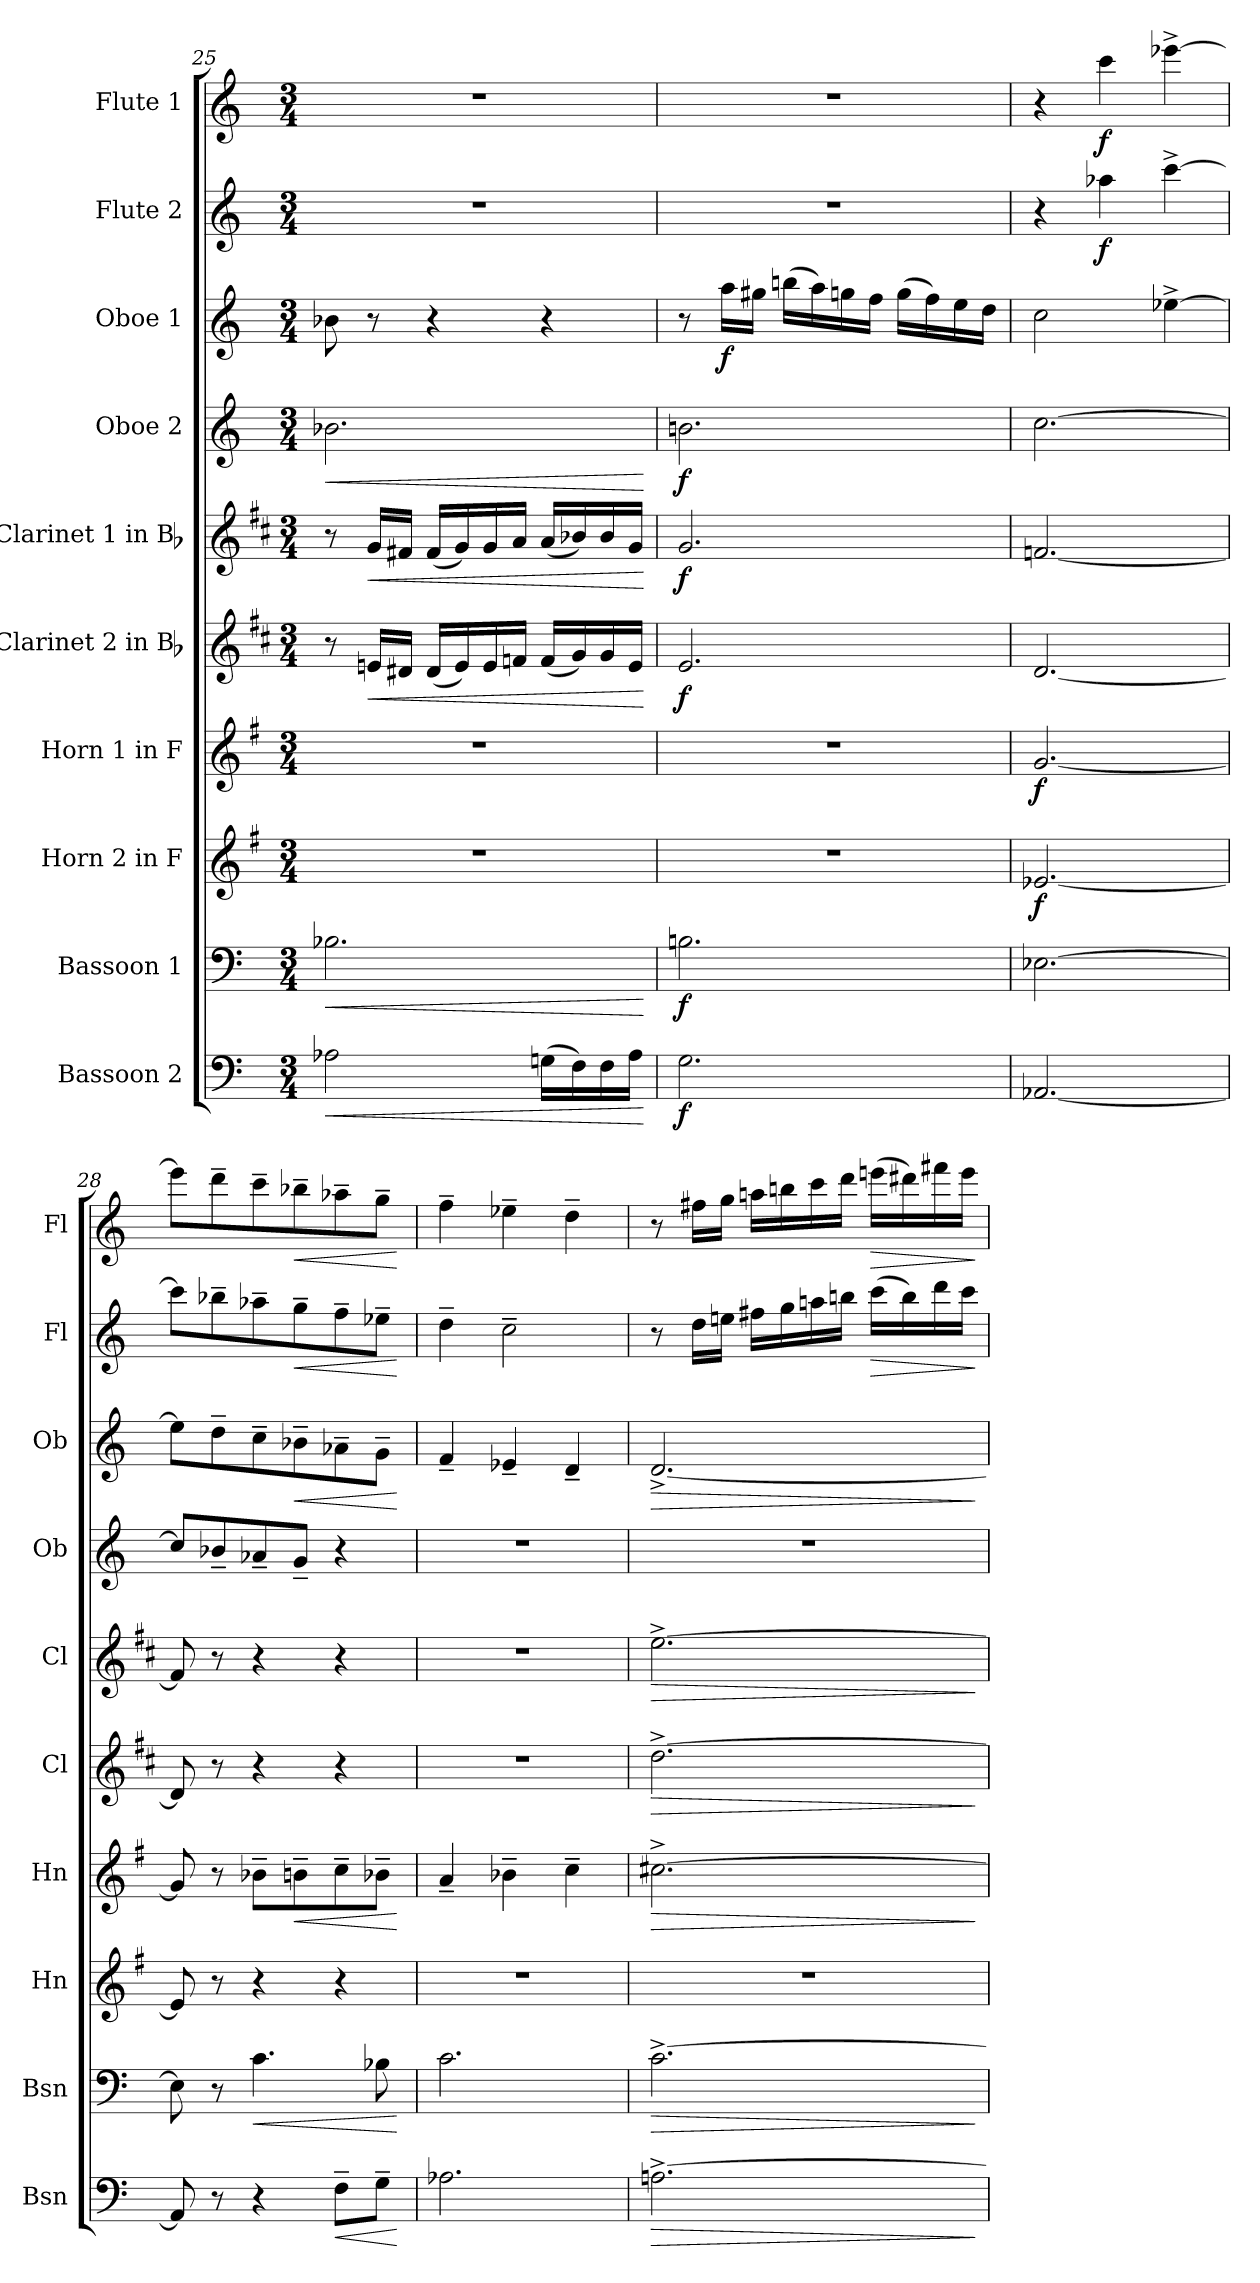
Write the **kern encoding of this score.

**kern	**dynam	**kern	**dynam	**kern	**dynam	**kern	**dynam	**kern	**dynam	**kern	**dynam	**kern	**dynam	**kern	**dynam	**kern	**dynam	**kern	**dynam
*part10	*part10	*part9	*part9	*part8	*part8	*part7	*part7	*part6	*part6	*part5	*part5	*part4	*part4	*part3	*part3	*part2	*part2	*part1	*part1
*staff10	*staff10	*staff9	*staff9	*staff8	*staff8	*staff7	*staff7	*staff6	*staff6	*staff5	*staff5	*staff4	*staff4	*staff3	*staff3	*staff2	*staff2	*staff1	*staff1
*I"Bassoon 2	*	*I"Bassoon 1	*	*I"Horn 2 in F	*	*I"Horn 1 in F	*	*I"Clarinet 2 in Bb	*	*I"Clarinet 1 in Bb	*	*I"Oboe 2	*	*I"Oboe 1	*	*I"Flute 2	*	*I"Flute 1	*
*I'Bsn	*	*I'Bsn	*	*I'Hn	*	*I'Hn	*	*I'Cl	*	*I'Cl	*	*I'Ob	*	*I'Ob	*	*I'Fl	*	*I'Fl	*
*clefF4	*	*clefF4	*	*clefG2	*	*clefG2	*	*clefG2	*	*clefG2	*	*clefG2	*	*clefG2	*	*clefG2	*	*clefG2	*
*	*	*	*	*ITrd4c7	*	*ITrd4c7	*	*ITrd1c2	*	*ITrd1c2	*	*	*	*	*	*	*	*	*
*k[]	*	*k[]	*	*k[]	*	*k[]	*	*k[]	*	*k[]	*	*k[]	*	*k[]	*	*k[]	*	*k[]	*
*M3/4	*	*M3/4	*	*M3/4	*	*M3/4	*	*M3/4	*	*M3/4	*	*M3/4	*	*M3/4	*	*M3/4	*	*M3/4	*
=25	=25	=25	=25	=25	=25	=25	=25	=25	=25	=25	=25	=25	=25	=25	=25	=25	=25	=25	=25
!	!LO:HP:b	!	!LO:HP:b	!	!	!	!	!	!	!	!	!	!LO:HP:b	!	!	!	!	!	!
2A-X\	<	2.B-X\	<	2.r	.	2.r	.	8r	.	8r	.	2.b-X\	<	8b-X\	.	2.r	.	2.r	.
!	!	!	!	!	!	!	!	!	!LO:HP:b	!	!LO:HP:b	!	!	!	!	!	!	!	!
.	.	.	.	.	.	.	.	16dn/LL	<	16f/LL	<	.	.	8r	.	.	.	.	.
.	.	.	.	.	.	.	.	16c#X/JJ	.	16en/JJ	.	.	.	.	.	.	.	.	.
.	.	.	.	.	.	.	.	(16c#/LL	.	(16e/LL	.	.	.	4r	.	.	.	.	.
.	.	.	.	.	.	.	.	16d/)	.	16f/)	.	.	.	.	.	.	.	.	.
.	.	.	.	.	.	.	.	16d/	.	16f/	.	.	.	.	.	.	.	.	.
.	.	.	.	.	.	.	.	16e-X/JJ	.	16g/JJ	.	.	.	.	.	.	.	.	.
(16Gn\LL	.	.	.	.	.	.	.	(16e-/LL	.	(16g/LL	.	.	.	4r	.	.	.	.	.
16F\)	.	.	.	.	.	.	.	16f/)	.	16a-X/)	.	.	.	.	.	.	.	.	.
16F\	.	.	.	.	.	.	.	16f/	.	16a-/	.	.	.	.	.	.	.	.	.
16A-\JJ	.	.	.	.	.	.	.	16d/JJ	.	16f/JJ	.	.	.	.	.	.	.	.	.
.	[	.	[	.	.	.	.	.	[	.	[	.	[	.	.	.	.	.	.
=26	=26	=26	=26	=26	=26	=26	=26	=26	=26	=26	=26	=26	=26	=26	=26	=26	=26	=26	=26
!	!LO:DY:b	!	!LO:DY:b	!	!	!	!	!	!LO:DY:b	!	!LO:DY:b	!	!LO:DY:b	!	!	!	!	!	!
2.G\	f	2.Bn\	f	2.r	.	2.r	.	2.d/	f	2.f/	f	2.bn\	f	8r	.	2.r	.	2.r	.
!	!	!	!	!	!	!	!	!	!	!	!	!	!	!	!LO:DY:b	!	!	!	!
.	.	.	.	.	.	.	.	.	.	.	.	.	.	16aa\LL	f	.	.	.	.
.	.	.	.	.	.	.	.	.	.	.	.	.	.	16gg#X\JJ	.	.	.	.	.
.	.	.	.	.	.	.	.	.	.	.	.	.	.	(16bbn\LL	.	.	.	.	.
.	.	.	.	.	.	.	.	.	.	.	.	.	.	16aa\)	.	.	.	.	.
.	.	.	.	.	.	.	.	.	.	.	.	.	.	16ggn\	.	.	.	.	.
.	.	.	.	.	.	.	.	.	.	.	.	.	.	16ff\JJ	.	.	.	.	.
.	.	.	.	.	.	.	.	.	.	.	.	.	.	(16gg\LL	.	.	.	.	.
.	.	.	.	.	.	.	.	.	.	.	.	.	.	16ff\)	.	.	.	.	.
.	.	.	.	.	.	.	.	.	.	.	.	.	.	16ee\	.	.	.	.	.
.	.	.	.	.	.	.	.	.	.	.	.	.	.	16dd\JJ	.	.	.	.	.
=27	=27	=27	=27	=27	=27	=27	=27	=27	=27	=27	=27	=27	=27	=27	=27	=27	=27	=27	=27
!	!	!	!	!	!LO:DY:b	!	!LO:DY:b	!	!	!	!	!	!	!	!	!	!	!	!
[2.AA-X/	.	[2.E-X\	.	[2.A-X/	f	[2.c/	f	[2.c/	.	[2.e-X/	.	[2.cc\	.	2cc\	.	4r	.	4r	.
!	!	!	!	!	!	!	!	!	!	!	!	!	!	!	!	!	!LO:DY:b	!	!LO:DY:b
.	.	.	.	.	.	.	.	.	.	.	.	.	.	.	.	4aa-X\	f	4ccc\	f
.	.	.	.	.	.	.	.	.	.	.	.	.	.	[4ee-X^\	.	[4ccc^\	.	[4eee-X^\	.
=28	=28	=28	=28	=28	=28	=28	=28	=28	=28	=28	=28	=28	=28	=28	=28	=28	=28	=28	=28
8AA-/]	.	8E-\]	.	8A-/]	.	8c/]	.	8c/]	.	8e-/]	.	8cc/L]	.	8ee-\L]	.	8ccc\L]	.	8eee-\L]	.
8r	.	8r	.	8r	.	8r	.	8r	.	8r	.	8b-X~/	.	8dd~\	.	8bb-X~\	.	8ddd~\	.
!	!	!	!LO:HP:b	!	!	!	!	!	!	!	!	!	!	!	!	!	!	!	!
4r	.	4.c\	<	4r	.	8e-X~\L	.	4r	.	4r	.	8a-X~/	.	8cc~\	.	8aa-X~\	.	8ccc~\	.
!	!	!	!	!	!	!	!LO:HP:b	!	!	!	!	!	!	!	!LO:HP:b	!	!LO:HP:b	!	!LO:HP:b
.	.	.	.	.	.	8en~\	<	.	.	.	.	8g~/J	.	8b-X~\	<	8gg~\	<	8bb-X~\	<
!	!LO:HP:b	!	!	!	!	!	!	!	!	!	!	!	!	!	!	!	!	!	!
8F~\L	<	.	.	4r	.	8f~\	.	4r	.	4r	.	4r	.	8a-X~\	.	8ff~\	.	8aa-X~\	.
8G~\J	.	8B-X\	.	.	.	8e-X~\J	.	.	.	.	.	.	.	8g~\J	.	8ee-X~\J	.	8gg~\J	.
.	[	.	[	.	.	.	[	.	.	.	.	.	.	.	[	.	[	.	[
=29	=29	=29	=29	=29	=29	=29	=29	=29	=29	=29	=29	=29	=29	=29	=29	=29	=29	=29	=29
2.A-X\	.	2.c\	.	2.r	.	4d~/	.	2.r	.	2.r	.	2.r	.	4f~/	.	4dd~\	.	4ff~\	.
.	.	.	.	.	.	4e-X~\	.	.	.	.	.	.	.	4e-X~/	.	2cc~\	.	4ee-X~\	.
.	.	.	.	.	.	4f~\	.	.	.	.	.	.	.	4d~/	.	.	.	4dd~\	.
!!LO:PB:g=z
=30	=30	=30	=30	=30	=30	=30	=30	=30	=30	=30	=30	=30	=30	=30	=30	=30	=30	=30	=30
!	!LO:HP:b	!	!LO:HP:b	!	!	!	!LO:HP:b	!	!LO:HP:b	!	!LO:HP:b	!	!	!	!LO:HP:b	!	!	!	!
[2.An^\	>	[2.c^\	>	2.r	.	[2.f#X^\	>	[2.cc^\	>	[2.dd^\	>	2.r	.	[2.d^/	>	8r	.	8r	.
.	.	.	.	.	.	.	.	.	.	.	.	.	.	.	.	16dd\LL	.	16ff#X\LL	.
.	.	.	.	.	.	.	.	.	.	.	.	.	.	.	.	16een\JJ	.	16gg\JJ	.
.	.	.	.	.	.	.	.	.	.	.	.	.	.	.	.	16ff#X\LL	.	16aan\LL	.
.	.	.	.	.	.	.	.	.	.	.	.	.	.	.	.	16gg\	.	16bbn\	.
.	.	.	.	.	.	.	.	.	.	.	.	.	.	.	.	16aan\	.	16ccc\	.
.	.	.	.	.	.	.	.	.	.	.	.	.	.	.	.	16bbn\JJ	.	16ddd\JJ	.
!	!	!	!	!	!	!	!	!	!	!	!	!	!	!	!	!	!LO:HP:b	!	!LO:HP:b
.	.	.	.	.	.	.	.	.	.	.	.	.	.	.	.	(16ccc\LL	>	(16eeen\LL	>
.	.	.	.	.	.	.	.	.	.	.	.	.	.	.	.	16bb\)	.	16ddd#X\)	.
.	.	.	.	.	.	.	.	.	.	.	.	.	.	.	.	16ddd\	.	16fff#X\	.
.	.	.	.	.	.	.	.	.	.	.	.	.	.	.	.	16ccc\JJ	.	16eee\JJ	.
.	]	.	]	.	.	.	]	.	]	.	]	.	.	.	]	.	]	.	]
=	=	=	=	=	=	=	=	=	=	=	=	=	=	=	=	=	=	=	=
*-	*-	*-	*-	*-	*-	*-	*-	*-	*-	*-	*-	*-	*-	*-	*-	*-	*-	*-	*-
